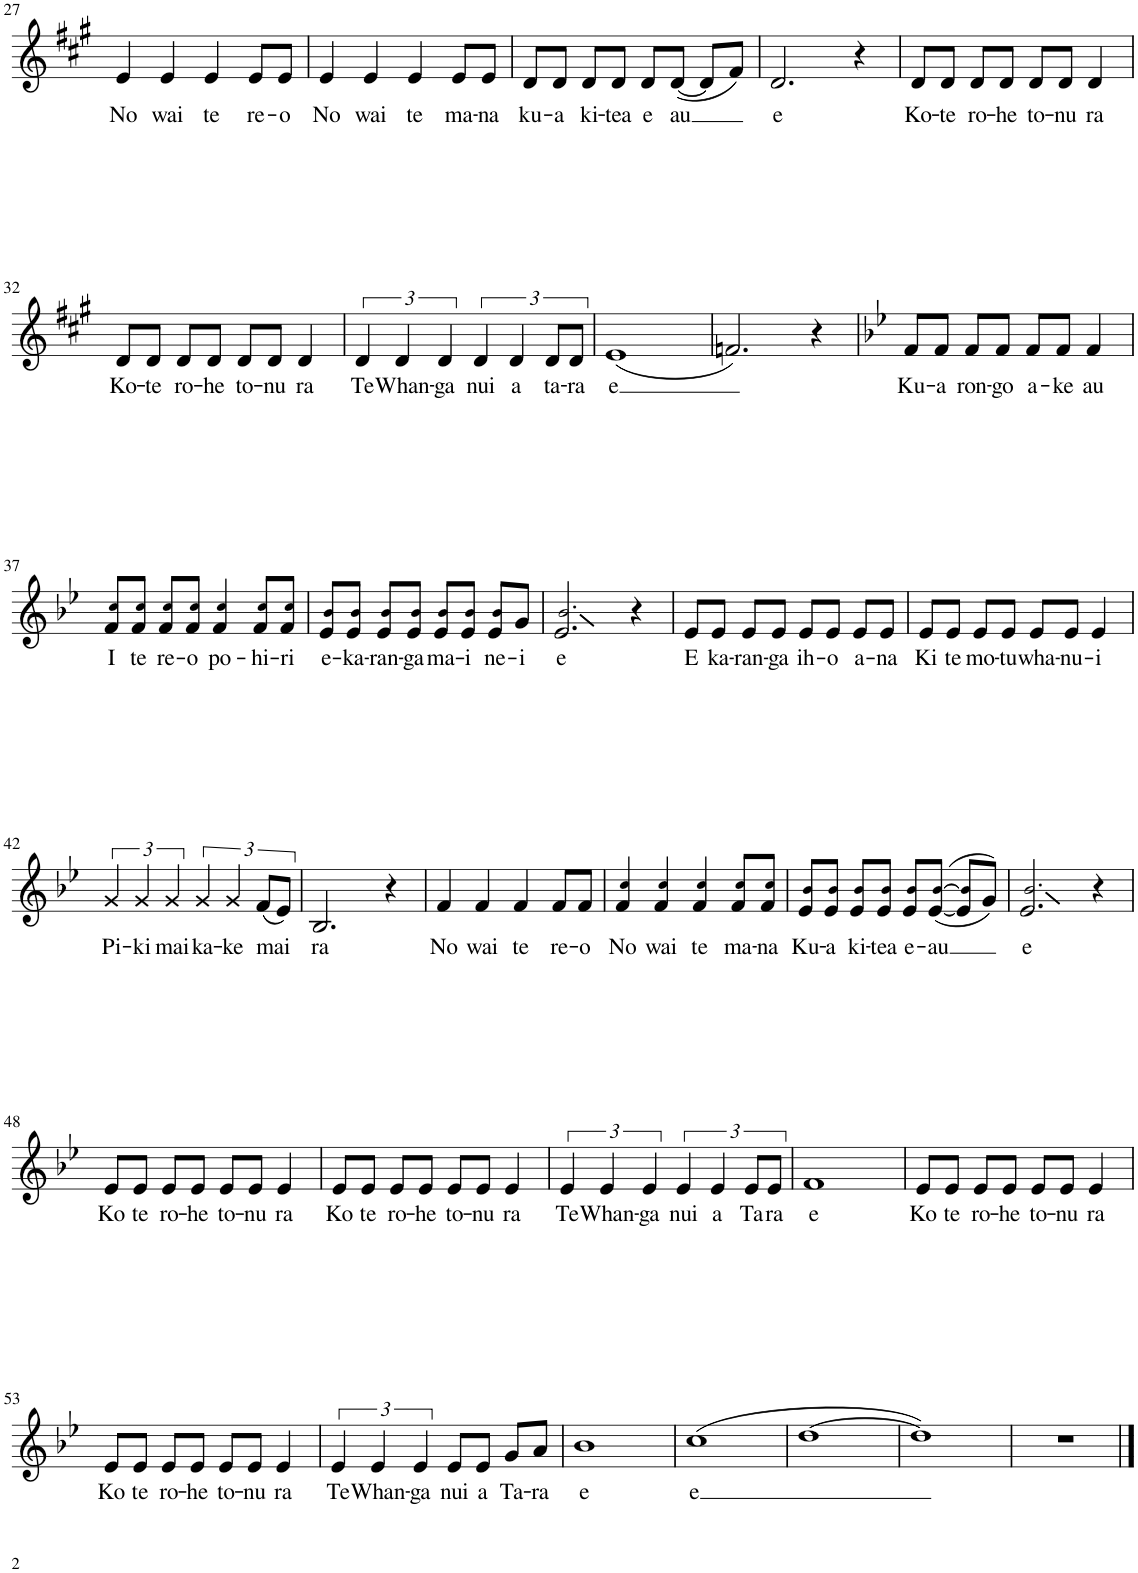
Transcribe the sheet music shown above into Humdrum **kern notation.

**kern	**text
*part1	*part1
*staff1	*staff1
*I"A	*
!!LO:PB:g=z
*clefG2	*
*k[f#c#g#]	*
*M4/4	*
=27	=27
!	!LO:LY:b
4e/	No
!	!LO:LY:b
4e/	wai
!	!LO:LY:b
4e/	te
!	!LO:LY:b
8e/L	re-
!	!LO:LY:b
8e/J	-o
=28	=28
!	!LO:LY:b
4e/	No
!	!LO:LY:b
4e/	wai
!	!LO:LY:b
4e/	te
!	!LO:LY:b
8e/L	ma-
!	!LO:LY:b
8e/J	-na
=29	=29
!	!LO:LY:b
8d/L	ku-
!	!LO:LY:b
8d/J	-a
!	!LO:LY:b
8d/L	ki-
!	!LO:LY:b
8d/J	-tea
!	!LO:LY:b
8d/L	e
!	!LO:LY:b
([8d/J	au
8d/L]	.
8f#/J)	.
=30	=30
!	!LO:LY:b
2.d/	e
4r	.
=31	=31
!	!LO:LY:b
8d/L	Ko-
!	!LO:LY:b
8d/J	-te
!	!LO:LY:b
8d/L	ro-
!	!LO:LY:b
8d/J	-he
!	!LO:LY:b
8d/L	to-
!	!LO:LY:b
8d/J	-nu
!	!LO:LY:b
4d/	ra
!!LO:LB:g=z
=32	=32
!	!LO:LY:b
8d/L	Ko-
!	!LO:LY:b
8d/J	-te
!	!LO:LY:b
8d/L	ro-
!	!LO:LY:b
8d/J	-he
!	!LO:LY:b
8d/L	to-
!	!LO:LY:b
8d/J	-nu
!	!LO:LY:b
4d/	ra
=33	=33
!	!LO:LY:b
6d/	Te
!	!LO:LY:b
6d/	Whan-
!	!LO:LY:b
6d/	-ga
!	!LO:LY:b
6d/	nui
!	!LO:LY:b
6d/	a
!	!LO:LY:b
12d/L	ta-
!	!LO:LY:b
12d/J	-ra
=34	=34
!	!LO:LY:b
(<1e	e
=35	=35
2.fn/)	.
4r	.
=36	=36
*k[b-e-]	*
!	!LO:LY:b
8f/L	Ku-
!	!LO:LY:b
8f/J	-a
!	!LO:LY:b
8f/L	ron-
!	!LO:LY:b
8f/J	-go
!	!LO:LY:b
8f/L	a-
!	!LO:LY:b
8f/J	-ke
!	!LO:LY:b
4f/	au
!!LO:LB:g=z
=37	=37
!	!LO:LY:b
8f/ 8cc!/L	I
!	!LO:LY:b
8f/ 8cc!/J	te
!	!LO:LY:b
8f/ 8cc!/L	re-
!	!LO:LY:b
8f/ 8cc!/J	-o
!	!LO:LY:b
4f/ 4cc!/	po-
!	!LO:LY:b
8f/ 8cc!/L	-hi-
!	!LO:LY:b
8f/ 8cc!/J	-ri
=38	=38
!	!LO:LY:b
8e-/ 8b-!/L	e-
!	!LO:LY:b
8e-/ 8b-!/J	-ka-
!	!LO:LY:b
8e-/ 8b-!/L	-ran-
!	!LO:LY:b
8e-/ 8b-!/J	-ga
!	!LO:LY:b
8e-/ 8b-!/L	ma-
!	!LO:LY:b
8e-/ 8b-!/J	-i
!	!LO:LY:b
8e-/ 8b-!/L	ne-
!	!LO:LY:b
8g/J	-i
=39	=39
!	!LO:LY:b
2.e-/ 2.b-!/	e
4r	.
=40	=40
!	!LO:LY:b
8e-/L	E
!	!LO:LY:b
8e-/J	ka-
!	!LO:LY:b
8e-/L	-ran-
!	!LO:LY:b
8e-/J	-ga
!	!LO:LY:b
8e-/L	ih-
!	!LO:LY:b
8e-/J	-o
!	!LO:LY:b
8e-/L	a-
!	!LO:LY:b
8e-/J	-na
=41	=41
!	!LO:LY:b
8e-/L	Ki
!	!LO:LY:b
8e-/J	te
!	!LO:LY:b
8e-/L	mo-
!	!LO:LY:b
8e-/J	-tu
!	!LO:LY:b
8e-/L	wha-
!	!LO:LY:b
8e-/J	-nu-
!	!LO:LY:b
4e-/	-i
!!LO:LB:g=z
=42	=42
!	!LO:LY:b
6g/	Pi-
!	!LO:LY:b
6g/	-ki
!	!LO:LY:b
6g/	mai
!	!LO:LY:b
6g/	ka-
!	!LO:LY:b
6g/	-ke
!	!LO:LY:b
(12f/L	mai
12e-/J)	.
=43	=43
!	!LO:LY:b
2.B-/	ra
4r	.
=44	=44
!	!LO:LY:b
4f/	No
!	!LO:LY:b
4f/	wai
!	!LO:LY:b
4f/	te
!	!LO:LY:b
8f/L	re-
!	!LO:LY:b
8f/J	-o
=45	=45
!	!LO:LY:b
4f/ 4cc!/	No
!	!LO:LY:b
4f/ 4cc!/	wai
!	!LO:LY:b
4f/ 4cc!/	te
!	!LO:LY:b
8f/ 8cc!/L	ma-
!	!LO:LY:b
8f/ 8cc!/J	-na
=46	=46
!	!LO:LY:b
8e-/ 8b-!/L	Ku-
!	!LO:LY:b
8e-/ 8b-!/J	-a
!	!LO:LY:b
8e-/ 8b-!/L	ki-
!	!LO:LY:b
8e-/ 8b-!/J	-tea
!	!LO:LY:b
8e-/ 8b-!/L	e-
!	!LO:LY:b
(>([8e-/ [8b-!/J	-au
8e-/] 8b-!/]L	.
8g/J))	.
=47	=47
!	!LO:LY:b
2.e-/ 2.b-!/	e
4r	.
!!LO:LB:g=z
=48	=48
!	!LO:LY:b
8e-/L	Ko
!	!LO:LY:b
8e-/J	te
!	!LO:LY:b
8e-/L	ro-
!	!LO:LY:b
8e-/J	-he
!	!LO:LY:b
8e-/L	to-
!	!LO:LY:b
8e-/J	-nu
!	!LO:LY:b
4e-/	ra
=49	=49
!	!LO:LY:b
8e-/L	Ko
!	!LO:LY:b
8e-/J	te
!	!LO:LY:b
8e-/L	ro-
!	!LO:LY:b
8e-/J	-he
!	!LO:LY:b
8e-/L	to-
!	!LO:LY:b
8e-/J	-nu
!	!LO:LY:b
4e-/	ra
=50	=50
!	!LO:LY:b
6e-/	Te
!	!LO:LY:b
6e-/	Whan-
!	!LO:LY:b
6e-/	-ga
!	!LO:LY:b
6e-/	nui
!	!LO:LY:b
6e-/	a
!	!LO:LY:b
12e-/L	Ta
!	!LO:LY:b
12e-/J	ra
=51	=51
!	!LO:LY:b
1f	e
=52	=52
!	!LO:LY:b
8e-/L	Ko
!	!LO:LY:b
8e-/J	te
!	!LO:LY:b
8e-/L	ro-
!	!LO:LY:b
8e-/J	-he
!	!LO:LY:b
8e-/L	to-
!	!LO:LY:b
8e-/J	-nu
!	!LO:LY:b
4e-/	ra
!!LO:LB:g=z
=53	=53
!	!LO:LY:b
8e-/L	Ko
!	!LO:LY:b
8e-/J	te
!	!LO:LY:b
8e-/L	ro-
!	!LO:LY:b
8e-/J	-he
!	!LO:LY:b
8e-/L	to-
!	!LO:LY:b
8e-/J	-nu
!	!LO:LY:b
4e-/	ra
=54	=54
!	!LO:LY:b
6e-/	Te
!	!LO:LY:b
6e-/	Whan-
!	!LO:LY:b
6e-/	-ga
!	!LO:LY:b
8e-/L	nui
!	!LO:LY:b
8e-/J	a
!	!LO:LY:b
8g/L	Ta-
!	!LO:LY:b
8a/J	-ra
=55	=55
!	!LO:LY:b
1b-	e
=56	=56
!	!LO:LY:b
(1cc	e
=57	=57
[1dd	.
=58	=58
1dd])	.
=59	=59
1r	.
==	==
*-	*-
